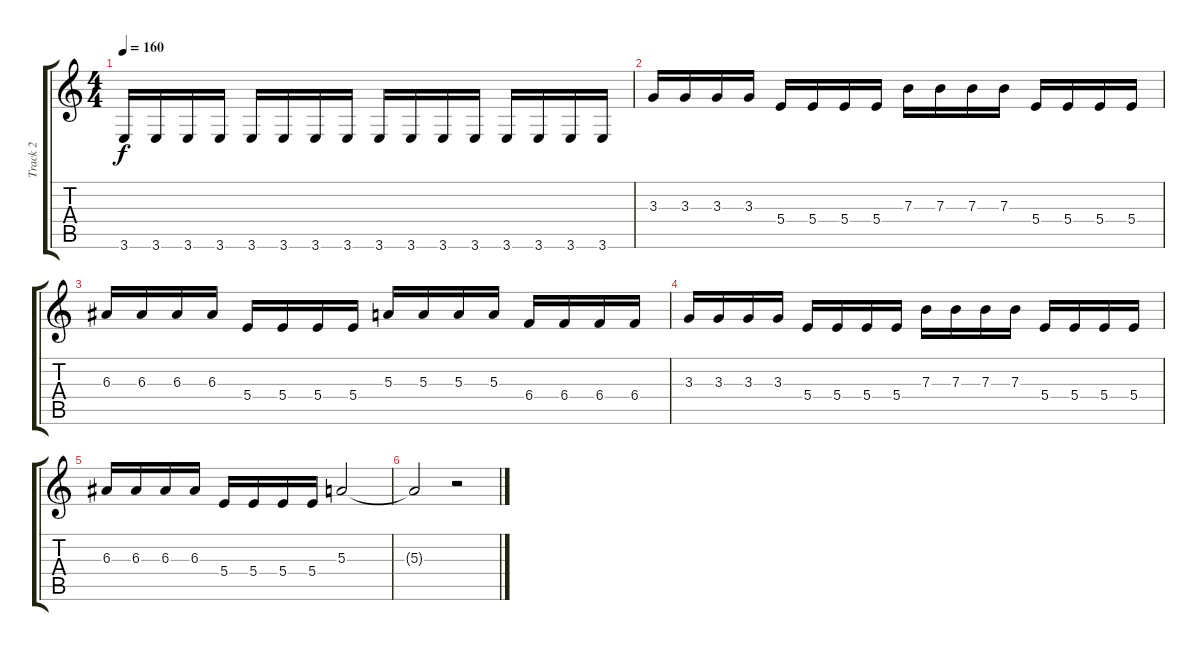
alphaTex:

\track ("Track 2" "Track 2") {instrument distortionguitar}
\staff {score tabs}
\tuning (Db4 Ab3 E3 B2 Gb2 Db2) {hide}
\ts (4 4)
\tempo 160
\clef g2
\ks c
3.6.16{dy f} 3.6.16 3.6.16 3.6.16 3.6.16 3.6.16 3.6.16 3.6.16 3.6.16 3.6.16 3.6.16 3.6.16 3.6.16 3.6.16 3.6.16 3.6.16 |
3.3.16 3.3.16 3.3.16 3.3.16 5.4.16 5.4.16 5.4.16 5.4.16 7.3.16 7.3.16 7.3.16 7.3.16 5.4.16 5.4.16 5.4.16 5.4.16 |
6.3.16 6.3.16 6.3.16 6.3.16 5.4.16 5.4.16 5.4.16 5.4.16 5.3.16 5.3.16 5.3.16 5.3.16 6.4.16 6.4.16 6.4.16 6.4.16 |
3.3.16 3.3.16 3.3.16 3.3.16 5.4.16 5.4.16 5.4.16 5.4.16 7.3.16 7.3.16 7.3.16 7.3.16 5.4.16 5.4.16 5.4.16 5.4.16 |
6.3.16 6.3.16 6.3.16 6.3.16 5.4.16 5.4.16 5.4.16 5.4.16 5.3.2 |
5.3{t}.2 r.2
